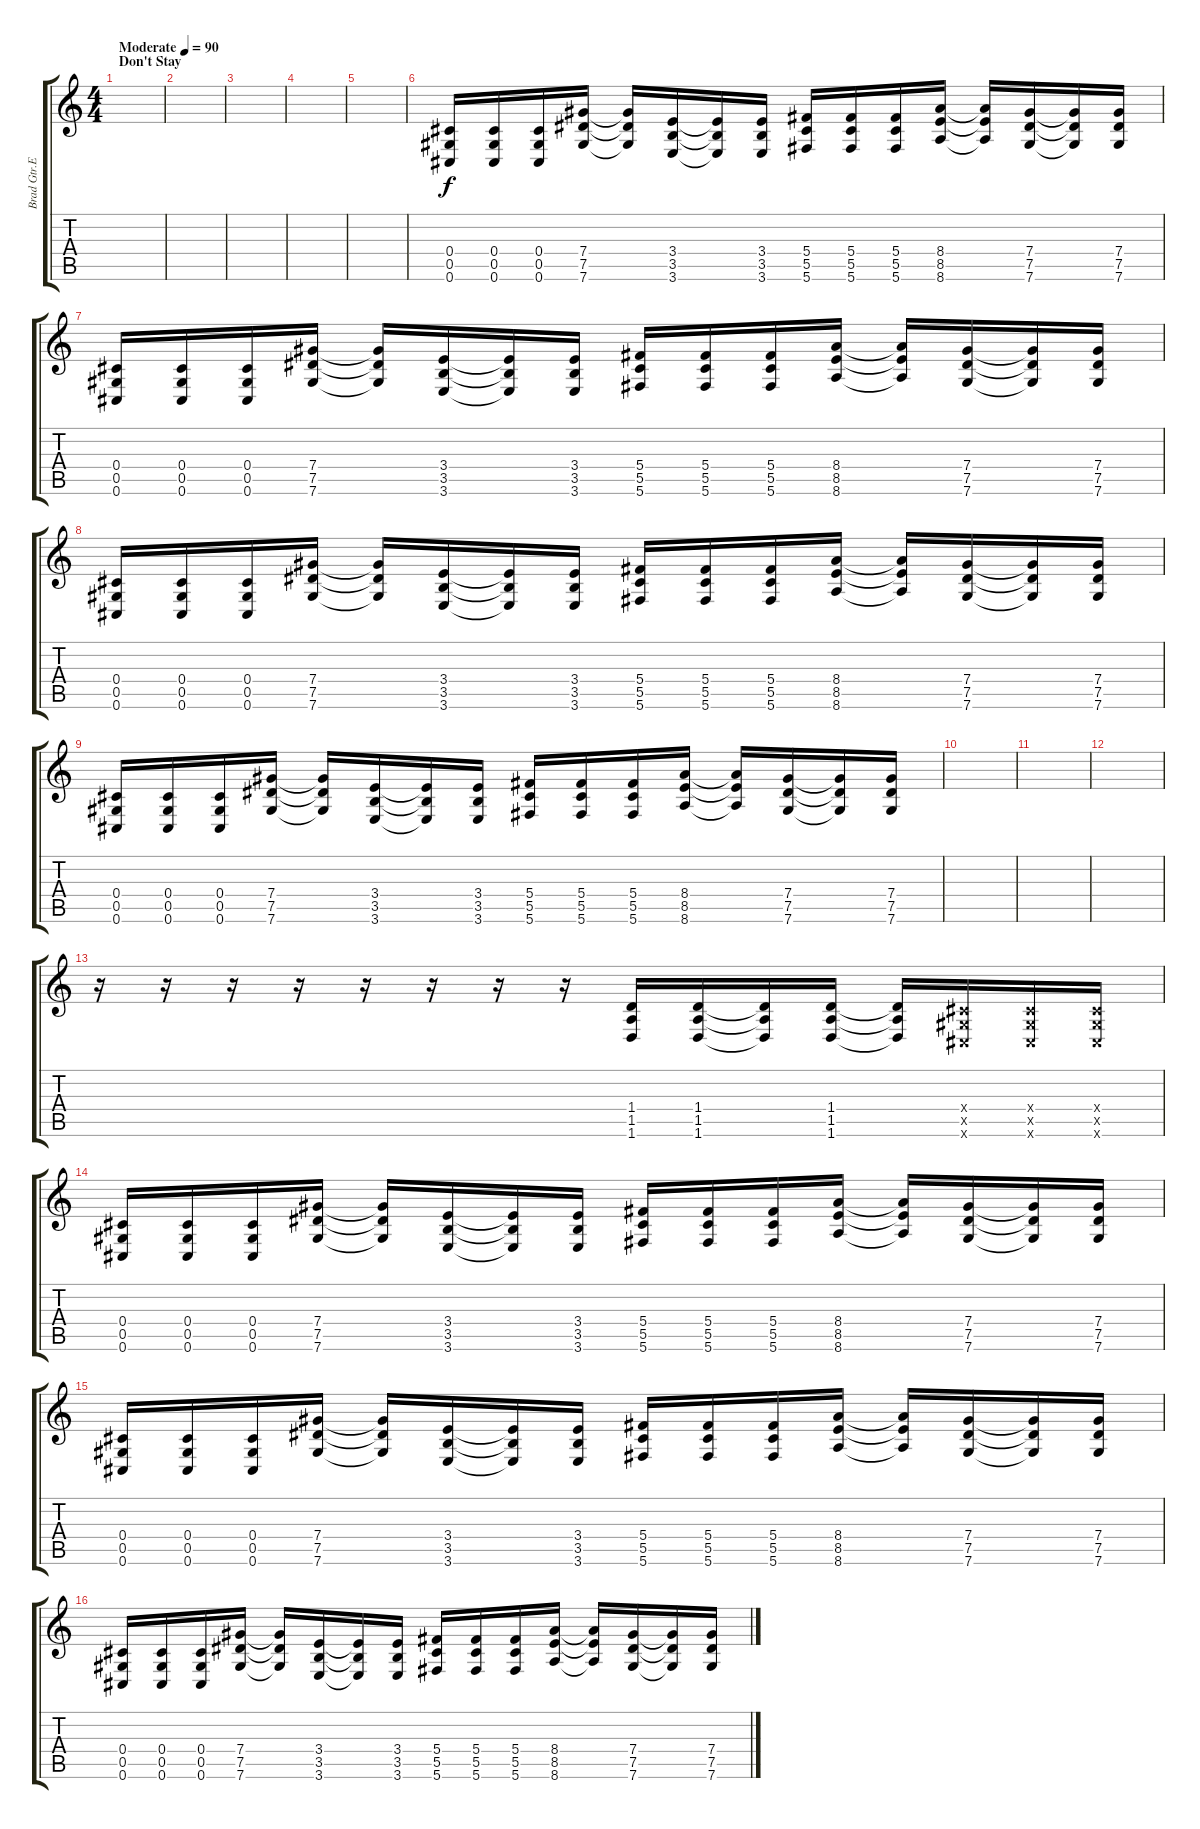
\track ("Brad Gtr.Effect" "Brad Gtr.E") {instrument distortionguitar}
\staff {score tabs}
\tuning (Eb4 Bb3 Gb3 Db3 Ab2 Db2) {hide}
\ts (4 4)
\section ("" "Don't Stay")
\tempo (90 "Moderate")
\clef g2
\ks c
|
|
|
|
|
(0.4 0.5 0.6).16 (0.4 0.5 0.6).16 (0.4 0.5 0.6).16 (7.4 7.5 7.6).16 (7.4{t} 7.5{t} 7.6{t}).16 (3.4 3.5 3.6).16 (3.4{t} 3.5{t} 3.6{t}).16 (3.4 3.5 3.6).16 (5.4 5.5 5.6).16 (5.4 5.5 5.6).16 (5.4 5.5 5.6).16 (8.4 8.5 8.6).16 (8.4{t} 8.5{t} 8.6{t}).16 (7.4 7.5 7.6).16 (7.4{t} 7.5{t} 7.6{t}).16 (7.4 7.5 7.6).16 |
(0.4 0.5 0.6).16 (0.4 0.5 0.6).16 (0.4 0.5 0.6).16 (7.4 7.5 7.6).16 (7.4{t} 7.5{t} 7.6{t}).16 (3.4 3.5 3.6).16 (3.4{t} 3.5{t} 3.6{t}).16 (3.4 3.5 3.6).16 (5.4 5.5 5.6).16 (5.4 5.5 5.6).16 (5.4 5.5 5.6).16 (8.4 8.5 8.6).16 (8.4{t} 8.5{t} 8.6{t}).16 (7.4 7.5 7.6).16 (7.4{t} 7.5{t} 7.6{t}).16 (7.4 7.5 7.6).16 |
(0.4 0.5 0.6).16 (0.4 0.5 0.6).16 (0.4 0.5 0.6).16 (7.4 7.5 7.6).16 (7.4{t} 7.5{t} 7.6{t}).16 (3.4 3.5 3.6).16 (3.4{t} 3.5{t} 3.6{t}).16 (3.4 3.5 3.6).16 (5.4 5.5 5.6).16 (5.4 5.5 5.6).16 (5.4 5.5 5.6).16 (8.4 8.5 8.6).16 (8.4{t} 8.5{t} 8.6{t}).16 (7.4 7.5 7.6).16 (7.4{t} 7.5{t} 7.6{t}).16 (7.4 7.5 7.6).16 |
(0.4 0.5 0.6).16 (0.4 0.5 0.6).16 (0.4 0.5 0.6).16 (7.4 7.5 7.6).16 (7.4{t} 7.5{t} 7.6{t}).16 (3.4 3.5 3.6).16 (3.4{t} 3.5{t} 3.6{t}).16 (3.4 3.5 3.6).16 (5.4 5.5 5.6).16 (5.4 5.5 5.6).16 (5.4 5.5 5.6).16 (8.4 8.5 8.6).16 (8.4{t} 8.5{t} 8.6{t}).16 (7.4 7.5 7.6).16 (7.4{t} 7.5{t} 7.6{t}).16 (7.4 7.5 7.6).16 |
|
|
|
r.16 r.16 r.16 r.16 r.16 r.16 r.16 r.16 (1.4 1.5 1.6).16 (1.4 1.5 1.6).16 (1.4{t} 1.5{t} 1.6{t}).16 (1.4 1.5 1.6).16 (1.4{t} 1.5{t} 1.6{t}).16 (0.4{x} 0.5{x} 0.6{x}).16 (0.4{x} 0.5{x} 0.6{x}).16 (0.4{x} 0.5{x} 0.6{x}).16 |
(0.4 0.5 0.6).16 (0.4 0.5 0.6).16 (0.4 0.5 0.6).16 (7.4 7.5 7.6).16 (7.4{t} 7.5{t} 7.6{t}).16 (3.4 3.5 3.6).16 (3.4{t} 3.5{t} 3.6{t}).16 (3.4 3.5 3.6).16 (5.4 5.5 5.6).16 (5.4 5.5 5.6).16 (5.4 5.5 5.6).16 (8.4 8.5 8.6).16 (8.4{t} 8.5{t} 8.6{t}).16 (7.4 7.5 7.6).16 (7.4{t} 7.5{t} 7.6{t}).16 (7.4 7.5 7.6).16 |
(0.4 0.5 0.6).16 (0.4 0.5 0.6).16 (0.4 0.5 0.6).16 (7.4 7.5 7.6).16 (7.4{t} 7.5{t} 7.6{t}).16 (3.4 3.5 3.6).16 (3.4{t} 3.5{t} 3.6{t}).16 (3.4 3.5 3.6).16 (5.4 5.5 5.6).16 (5.4 5.5 5.6).16 (5.4 5.5 5.6).16 (8.4 8.5 8.6).16 (8.4{t} 8.5{t} 8.6{t}).16 (7.4 7.5 7.6).16 (7.4{t} 7.5{t} 7.6{t}).16 (7.4 7.5 7.6).16 |
(0.4 0.5 0.6).16 (0.4 0.5 0.6).16 (0.4 0.5 0.6).16 (7.4 7.5 7.6).16 (7.4{t} 7.5{t} 7.6{t}).16 (3.4 3.5 3.6).16 (3.4{t} 3.5{t} 3.6{t}).16 (3.4 3.5 3.6).16 (5.4 5.5 5.6).16 (5.4 5.5 5.6).16 (5.4 5.5 5.6).16 (8.4 8.5 8.6).16 (8.4{t} 8.5{t} 8.6{t}).16 (7.4 7.5 7.6).16 (7.4{t} 7.5{t} 7.6{t}).16 (7.4 7.5 7.6).16
